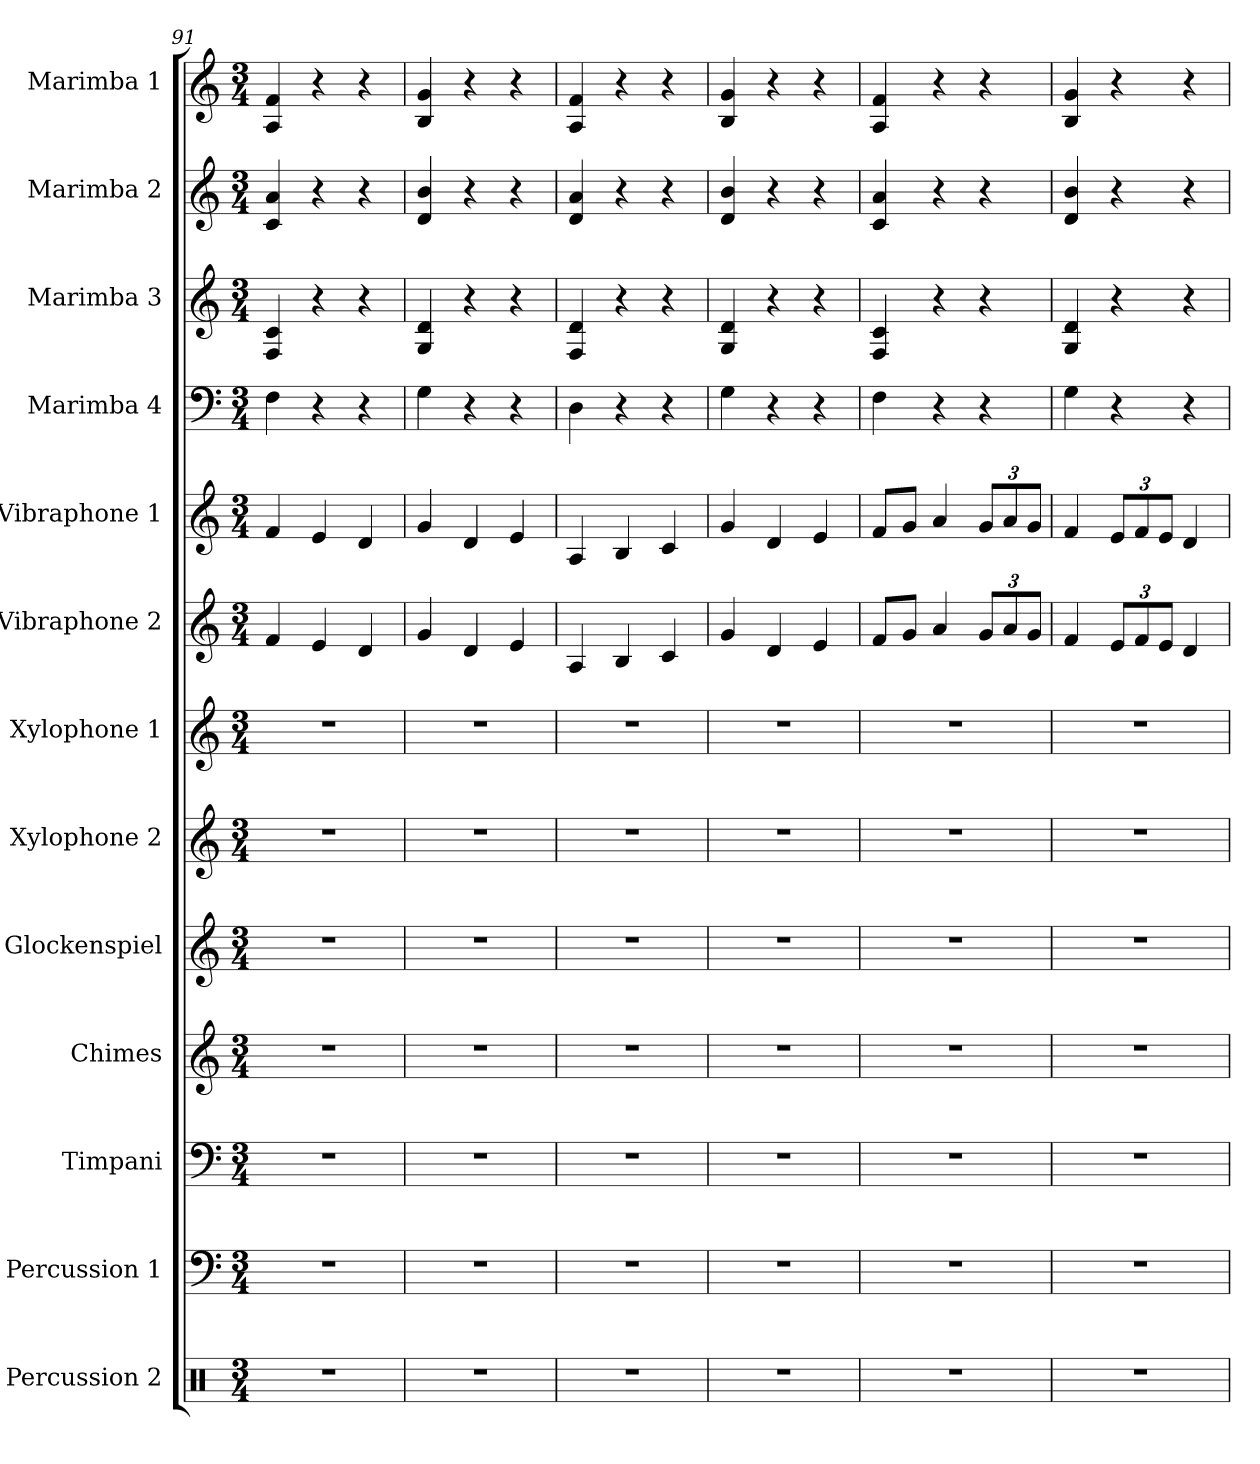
**kern	**kern	**kern	**kern	**kern	**kern	**kern	**kern	**kern	**kern	**kern	**kern	**kern
*part13	*part12	*part11	*part10	*part9	*part8	*part7	*part6	*part5	*part4	*part3	*part2	*part1
*staff13	*staff12	*staff11	*staff10	*staff9	*staff8	*staff7	*staff6	*staff5	*staff4	*staff3	*staff2	*staff1
*I"Percussion 2	*I"Percussion 1	*I"Timpani	*I"Chimes	*I"Glockenspiel	*I"Xylophone 2	*I"Xylophone 1	*I"Vibraphone 2	*I"Vibraphone 1	*I"Marimba 4	*I"Marimba 3	*I"Marimba 2	*I"Marimba 1
*I'Perc 2	*I'Perc 1	*I'Timp.	*I'Chm.	*I'Glk.	*I'X2	*I'X1	*I'V2	*I'V1	*I'M4	*I'M3	*I'M2	*I'M1
*clefX	*clefF4	*clefF4	*clefG2	*clefG2	*clefG2	*clefG2	*clefG2	*clefG2	*clefF4	*clefG2	*clefG2	*clefG2
*	*	*	*	*ITrd-14c-24	*ITrd-7c-12	*ITrd-7c-12	*	*	*	*	*	*
*k[]	*k[]	*k[]	*k[]	*k[]	*k[]	*k[]	*k[]	*k[]	*k[]	*k[]	*k[]	*k[]
*M3/4	*M3/4	*M3/4	*M3/4	*M3/4	*M3/4	*M3/4	*M3/4	*M3/4	*M3/4	*M3/4	*M3/4	*M3/4
=91	=91	=91	=91	=91	=91	=91	=91	=91	=91	=91	=91	=91
2.r	2.r	2.r	2.r	2.r	2.r	2.r	4f/	4f/	4F\	4F/ 4c/	4c/ 4a/	4A/ 4f/
.	.	.	.	.	.	.	4e/	4e/	4r	4r	4r	4r
.	.	.	.	.	.	.	4d/	4d/	4r	4r	4r	4r
=92	=92	=92	=92	=92	=92	=92	=92	=92	=92	=92	=92	=92
2.r	2.r	2.r	2.r	2.r	2.r	2.r	4g/	4g/	4G\	4G/ 4d/	4d/ 4b/	4B/ 4g/
.	.	.	.	.	.	.	4d/	4d/	4r	4r	4r	4r
.	.	.	.	.	.	.	4e/	4e/	4r	4r	4r	4r
=93	=93	=93	=93	=93	=93	=93	=93	=93	=93	=93	=93	=93
2.r	2.r	2.r	2.r	2.r	2.r	2.r	4A/	4A/	4D\	4F/ 4d/	4d/ 4a/	4A/ 4f/
.	.	.	.	.	.	.	4B/	4B/	4r	4r	4r	4r
.	.	.	.	.	.	.	4c/	4c/	4r	4r	4r	4r
=94	=94	=94	=94	=94	=94	=94	=94	=94	=94	=94	=94	=94
2.r	2.r	2.r	2.r	2.r	2.r	2.r	4g/	4g/	4G\	4G/ 4d/	4d/ 4b/	4B/ 4g/
.	.	.	.	.	.	.	4d/	4d/	4r	4r	4r	4r
.	.	.	.	.	.	.	4e/	4e/	4r	4r	4r	4r
!!LO:PB:g=z
=95	=95	=95	=95	=95	=95	=95	=95	=95	=95	=95	=95	=95
2.r	2.r	2.r	2.r	2.r	2.r	2.r	8f/L	8f/L	4F\	4F/ 4c/	4c/ 4a/	4A/ 4f/
.	.	.	.	.	.	.	8g/J	8g/J	.	.	.	.
.	.	.	.	.	.	.	4a/	4a/	4r	4r	4r	4r
*	*	*	*	*	*	*	*Xbrackettup	*Xbrackettup	*	*	*	*
.	.	.	.	.	.	.	12g/L	12g/L	4r	4r	4r	4r
.	.	.	.	.	.	.	12a/	12a/	.	.	.	.
.	.	.	.	.	.	.	12g/J	12g/J	.	.	.	.
=96	=96	=96	=96	=96	=96	=96	=96	=96	=96	=96	=96	=96
2.r	2.r	2.r	2.r	2.r	2.r	2.r	4f/	4f/	4G\	4G/ 4d/	4d/ 4b/	4B/ 4g/
.	.	.	.	.	.	.	12e/L	12e/L	4r	4r	4r	4r
.	.	.	.	.	.	.	12f/	12f/	.	.	.	.
.	.	.	.	.	.	.	12e/J	12e/J	.	.	.	.
.	.	.	.	.	.	.	4d/	4d/	4r	4r	4r	4r
=	=	=	=	=	=	=	=	=	=	=	=	=
*-	*-	*-	*-	*-	*-	*-	*-	*-	*-	*-	*-	*-
